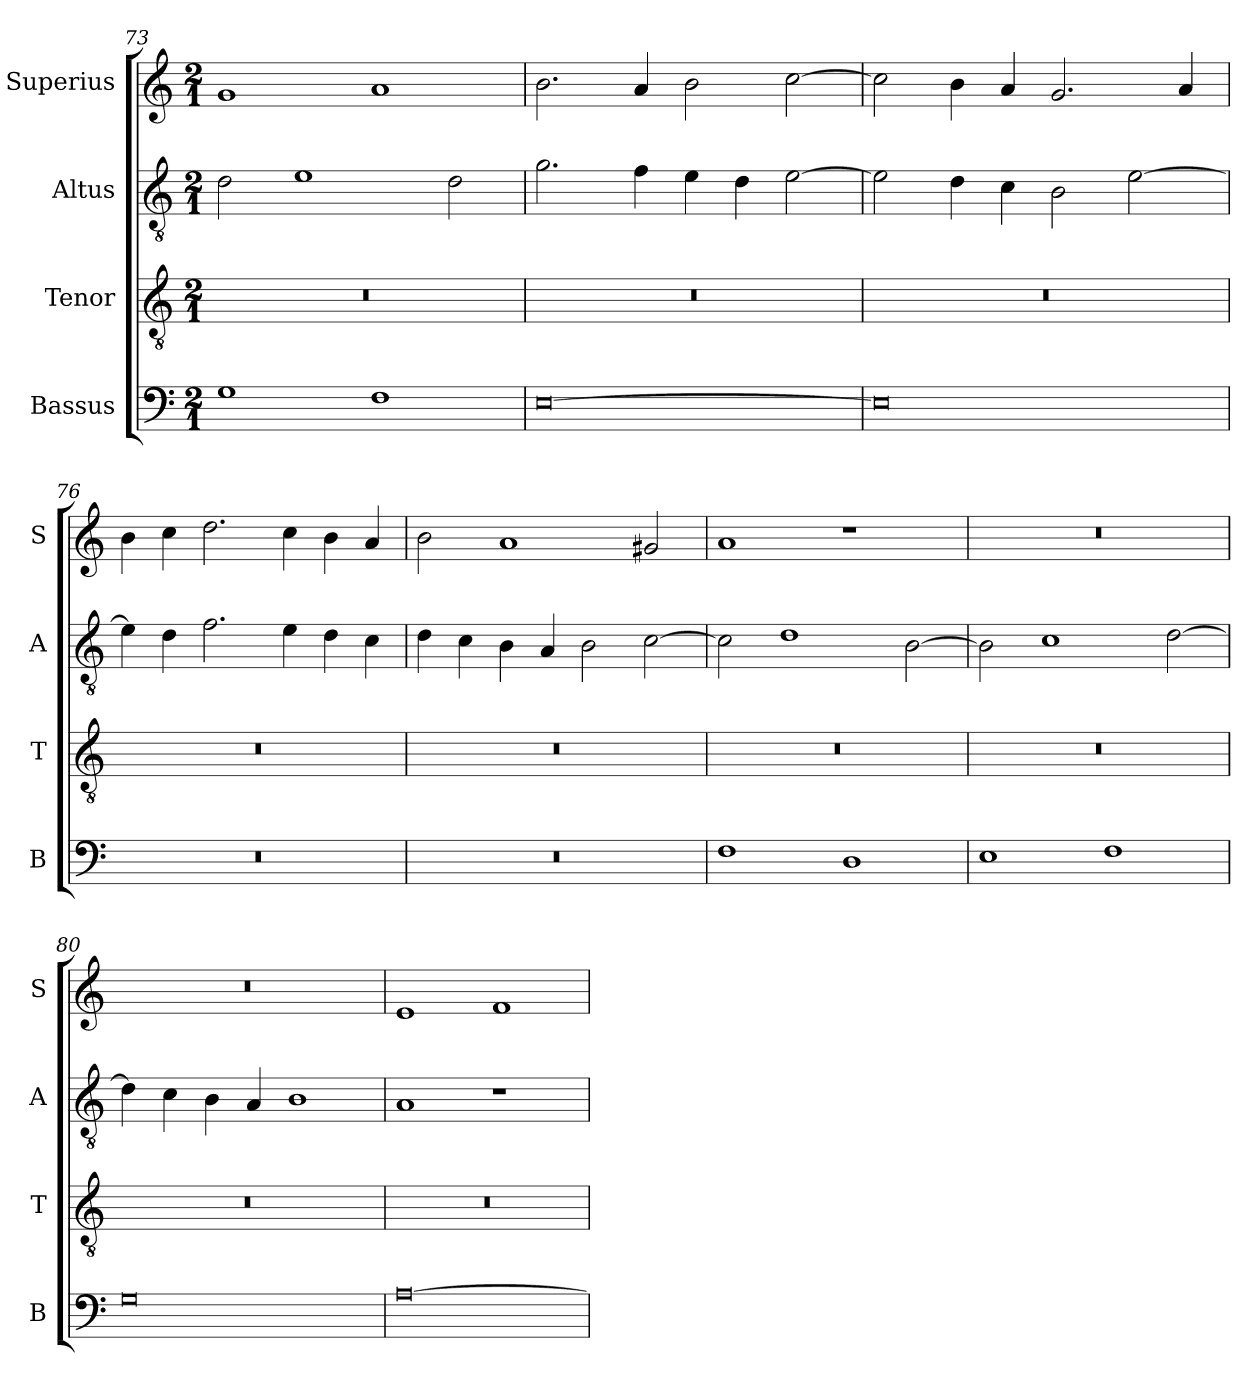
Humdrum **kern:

**kern	**kern	**kern	**kern
*part4	*part3	*part2	*part1
*staff4	*staff3	*staff2	*staff1
*I"Bassus	*I"Tenor	*I"Altus	*I"Superius
*I'B	*I'T	*I'A	*I'S
*clefF4	*clefGv2	*clefGv2	*clefG2
*k[]	*k[]	*k[]	*k[]
*M2/1	*M2/1	*M2/1	*M2/1
=73	=73	=73	=73
1G	0r	2d\	1g
.	.	1e	.
1F	.	.	1a
.	.	2d\	.
=74	=74	=74	=74
[0E	0r	2.g\	2.b\
.	.	4f\	4a/
.	.	4e\	2b\
.	.	4d\	.
.	.	[2e\	[2cc\
=75	=75	=75	=75
0E]	0r	2e\]	2cc\]
.	.	4d\	4b\
.	.	4c\	4a/
.	.	2B\	2.g/
.	.	[2e\	.
.	.	.	4a/
=76	=76	=76	=76
0r	0r	4e\]	4b\
.	.	4d\	4cc\
.	.	2.f\	2.dd\
.	.	4e\	4cc\
.	.	4d\	4b\
.	.	4c\	4a/
=77	=77	=77	=77
0r	0r	4d\	2b\
.	.	4c\	.
.	.	4B\	1a
.	.	4A/	.
.	.	2B\	.
.	.	[2c\	2g#X/
=78	=78	=78	=78
1F	0r	2c\]	1a
.	.	1d	.
1D	.	.	1r
.	.	[2B\	.
=79	=79	=79	=79
1E	0r	2B\]	0r
.	.	1c	.
1F	.	.	.
.	.	[2d\	.
=80	=80	=80	=80
0G	0r	4d\]	0r
.	.	4c\	.
.	.	4B\	.
.	.	4A/	.
.	.	1B	.
=81	=81	=81	=81
[0A	0r	1A	1e
.	.	1r	1f
=	=	=	=
*-	*-	*-	*-
